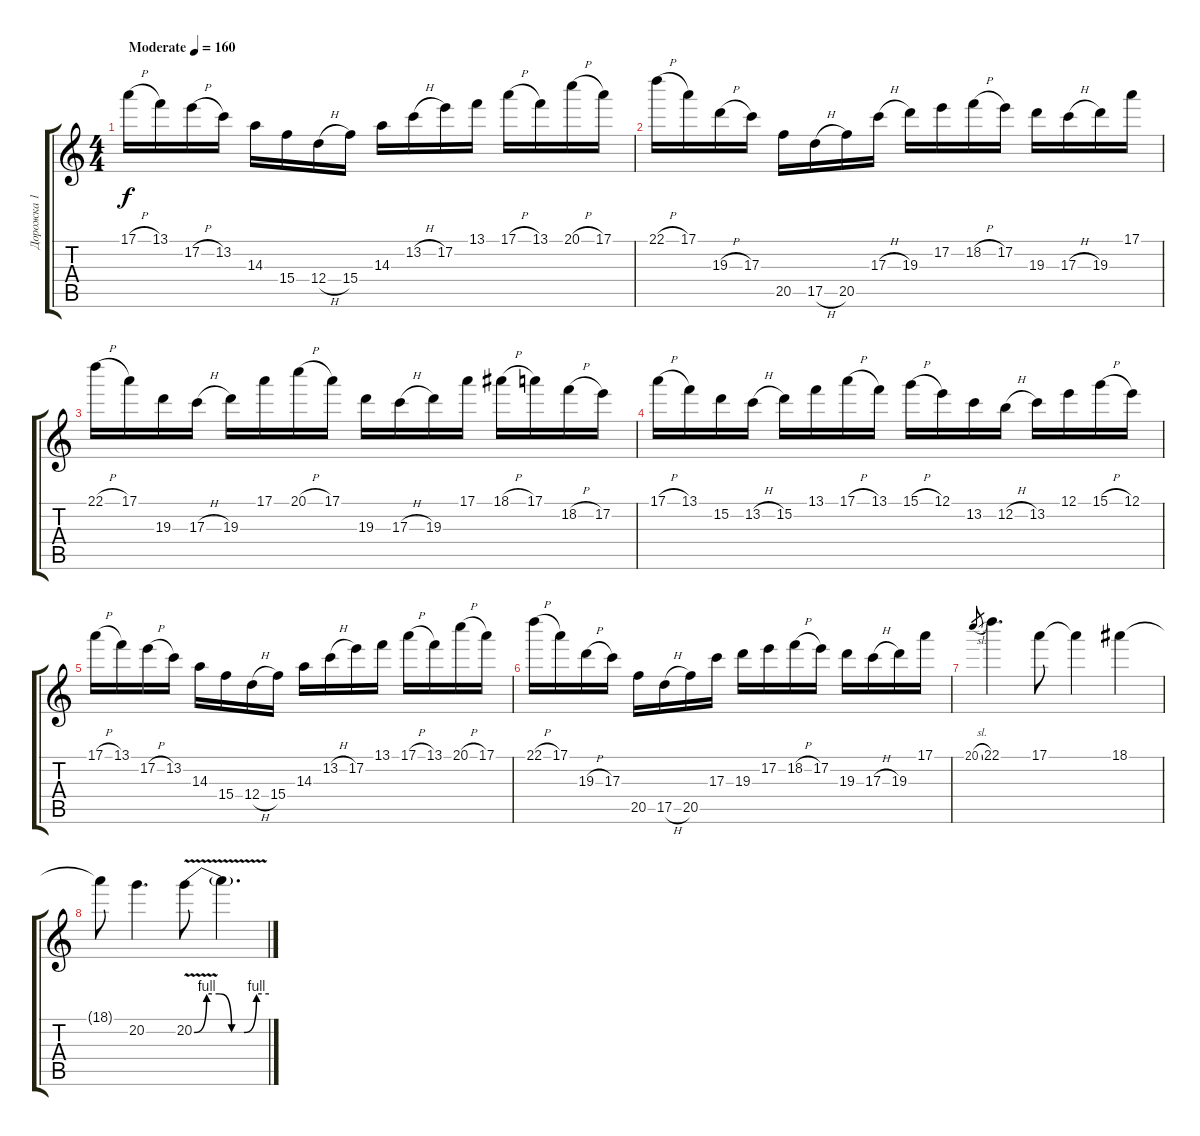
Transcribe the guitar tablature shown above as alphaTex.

\track ("Дорожка 1" "Дорожка 1") {instrument overdrivenguitar}
\staff {score tabs}
\tuning (E4 B3 G3 D3 A2 E2) {hide}
\ts (4 4)
\tempo (160 "Moderate")
\clef g2
\ks c
17.1{h}.16{dy f instrument overdrivenguitar} 13.1.16 17.2{h}.16 13.2.16 14.3.16 15.4.16 12.4{h}.16 15.4.16 14.3.16 13.2{h}.16 17.2.16 13.1.16 17.1{h}.16 13.1.16 20.1{h}.16 17.1.16 |
22.1{h}.16 17.1.16 19.3{h}.16 17.3.16 20.5.16 17.5{h}.16 20.5.16 17.3{h}.16 19.3.16 17.2.16 18.2{h}.16 17.2.16 19.3.16 17.3{h}.16 19.3.16 17.1.16 |
22.1{h}.16 17.1.16 19.3.16 17.3{h}.16 19.3.16 17.1.16 20.1{h}.16 17.1.16 19.3.16 17.3{h}.16 19.3.16 17.1.16 18.1{h}.16 17.1.16 18.2{h}.16 17.2.16 |
17.1{h}.16 13.1.16 15.2.16 13.2{h}.16 15.2.16 13.1.16 17.1{h}.16 13.1.16 15.1{h}.16 12.1.16 13.2.16 12.2{h}.16 13.2.16 12.1.16 15.1{h}.16 12.1.16 |
17.1{h}.16 13.1.16 17.2{h}.16 13.2.16 14.3.16 15.4.16 12.4{h}.16 15.4.16 14.3.16 13.2{h}.16 17.2.16 13.1.16 17.1{h}.16 13.1.16 20.1{h}.16 17.1.16 |
22.1{h}.16 17.1.16 19.3{h}.16 17.3.16 20.5.16 17.5{h}.16 20.5.16 17.3.16 19.3.16 17.2.16 18.2{h}.16 17.2.16 19.3.16 17.3{h}.16 19.3.16 17.1.16 |
20.1{sl}.8{gr} 22.1.4{d} 17.1.8 17.1{t}.4 18.1.4 |
18.1{t}.8 20.2.4{d} 20.2{be (custom 0 0 10 4 20 4 30 0 40 0 50 4 60 4) v}.8 20.2{t}.4{d}
